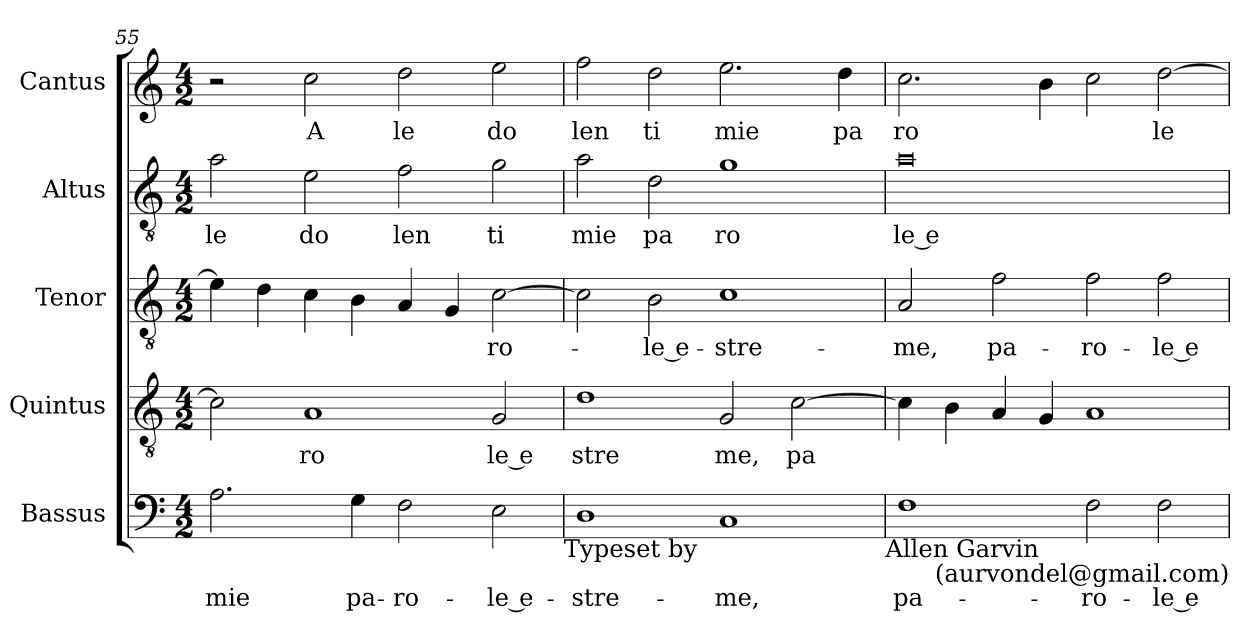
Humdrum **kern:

**kern	**text	**kern	**text	**kern	**text	**kern	**text	**kern	**text
*part5	*part5	*part4	*part4	*part3	*part3	*part2	*part2	*part1	*part1
*staff5	*staff5	*staff4	*staff4	*staff3	*staff3	*staff2	*staff2	*staff1	*staff1
*I"Bassus	*	*I"Quintus	*	*I"Tenor	*	*I"Altus	*	*I"Cantus	*
*I'Bassus	*	*I'Quintus	*	*I'Tenor	*	*I'Altus	*	*I'Cantus	*
*clefF4	*	*clefGv2	*	*clefGv2	*	*clefGv2	*	*clefG2	*
*M4/2	*	*M4/2	*	*M4/2	*	*M4/2	*	*M4/2	*
=55	=55	=55	=55	=55	=55	=55	=55	=55	=55
!	!LO:LY:b:cj	!	!	!	!	!	!LO:LY:b:cj	!	!
2.A\	mie	2c\]	.	4e\]	.	2a\	le	2r	.
.	.	.	.	4d\	.	.	.	.	.
!	!	!	!LO:LY:b:cj	!	!	!	!LO:LY:b:cj	!	!LO:LY:b:cj
.	.	1A	ro	4c\	.	2e\	do	2cc\	A
!	!LO:LY:b:cj	!	!	!	!	!	!	!	!
4G\	pa-	.	.	4B\	.	.	.	.	.
!	!LO:LY:b:cj	!	!	!	!	!	!LO:LY:b:cj	!	!LO:LY:b:cj
2F\	-ro-	.	.	4A/	.	2f\	len	2dd\	le
.	.	.	.	4G/	.	.	.	.	.
!	!LO:LY:b:rj	!	!LO:LY:b:rj	!	!LO:LY:b:cj	!	!LO:LY:b:cj	!	!LO:LY:b:cj
2E\	-le e-	2G/	le e	[>2c\	-ro-	2g\	ti	2ee\	do
!LO:TX:b:t=Typeset by	!	!	!	!	!	!	!	!	!
=56	=56	=56	=56	=56	=56	=56	=56	=56	=56
!	!LO:LY:b:cj	!	!LO:LY:b:cj	!	!	!	!LO:LY:b:cj	!	!LO:LY:b:cj
1D	-stre-	1d	stre	2c\]	.	2a\	mie	2ff\	len
!	!	!	!	!	!LO:LY:b:rj	!	!LO:LY:b:cj	!	!LO:LY:b:cj
.	.	.	.	2B\	-le e-	2d\	pa	2dd\	ti
!	!LO:LY:b:cj	!	!LO:LY:b:cj	!	!LO:LY:b:cj	!	!LO:LY:b:cj	!	!LO:LY:b:cj
1C	-me,	2G/	me,	1c	-stre-	1g	ro	2.ee\	mie
!	!	!	!LO:LY:b:cj	!	!	!	!	!	!
.	.	[>2c\	pa	.	.	.	.	.	.
!	!	!	!	!	!	!	!	!	!LO:LY:b:cj
.	.	.	.	.	.	.	.	4dd\	pa
!LO:TX:b:t=Allen Garvin	!	!	!	!	!	!	!	!	!
=57	=57	=57	=57	=57	=57	=57	=57	=57	=57
!	!LO:LY:b:cj	!	!	!	!LO:LY:b:cj	!	!LO:LY:b:rj	!	!LO:LY:b:cj
1F	pa-	4c\]	.	2A/	-me,	0a	le e	2.cc\	ro
.	.	4B\	.	.	.	.	.	.	.
!	!	!	!	!	!LO:LY:b:cj	!	!	!	!
.	.	4A/	.	2f\	pa-	.	.	.	.
.	.	4G/	.	.	.	.	.	4b\	.
!	!LO:LY:b:cj	!	!	!	!LO:LY:b:cj	!	!	!	!
2F\	-ro-	1A	.	2f\	-ro-	.	.	2cc\	.
!	!LO:LY:b:rj	!	!	!	!LO:LY:b:rj	!	!	!	!LO:LY:b:cj
2F\	-le e-	.	.	2f\	-le e-	.	.	[>2dd\	le
!LO:TX:b:t=(aurvondel@gmail.com)	!	!	!	!	!	!	!	!	!
=	=	=	=	=	=	=	=	=	=
*-	*-	*-	*-	*-	*-	*-	*-	*-	*-
